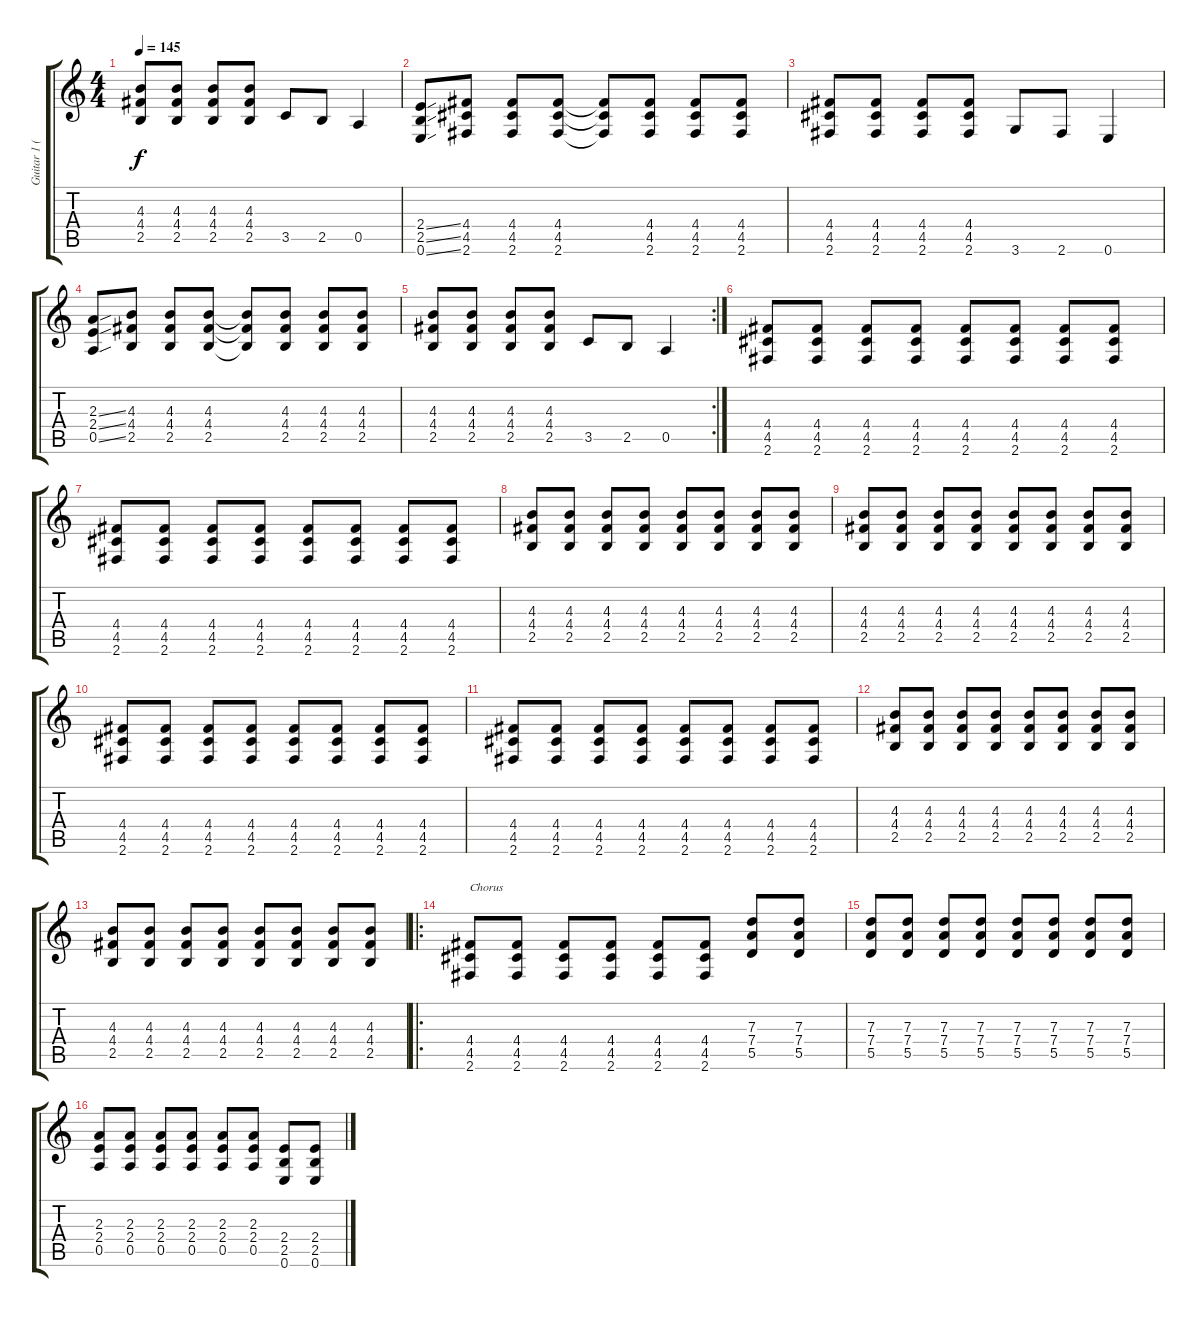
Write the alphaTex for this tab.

\track ("Guitar 1 (Rhythm)" "Guitar 1 (") {instrument distortionguitar}
\staff {score tabs}
\tuning (E4 B3 G3 D3 A2 E2) {hide}
\ts (4 4)
\tempo 145
\clef g2
\ks c
(4.3 4.4 2.5).8{dy f} (4.3 4.4 2.5).8 (4.3 4.4 2.5).8 (4.3 4.4 2.5).8 3.5.8 2.5.8 0.5.4 |
(2.4{ss} 2.5{ss} 0.6{ss}).8 (4.4 4.5 2.6).8 (4.4 4.5 2.6).8 (4.4 4.5 2.6).8 (4.4{t} 4.5{t} 2.6{t}).8 (4.4 4.5 2.6).8 (4.4 4.5 2.6).8 (4.4 4.5 2.6).8 |
(4.4 4.5 2.6).8 (4.4 4.5 2.6).8 (4.4 4.5 2.6).8 (4.4 4.5 2.6).8 3.6.8 2.6.8 0.6.4 |
(2.3{ss} 2.4{ss} 0.5{ss}).8 (4.3 4.4 2.5).8 (4.3 4.4 2.5).8 (4.3 4.4 2.5).8 (4.3{t} 4.4{t} 2.5{t}).8 (4.3 4.4 2.5).8 (4.3 4.4 2.5).8 (4.3 4.4 2.5).8 |
\rc 2
(4.3 4.4 2.5).8 (4.3 4.4 2.5).8 (4.3 4.4 2.5).8 (4.3 4.4 2.5).8 3.5.8 2.5.8 0.5.4 |
(4.4 4.5 2.6).8 (4.4 4.5 2.6).8 (4.4 4.5 2.6).8 (4.4 4.5 2.6).8 (4.4 4.5 2.6).8 (4.4 4.5 2.6).8 (4.4 4.5 2.6).8 (4.4 4.5 2.6).8 |
(4.4 4.5 2.6).8 (4.4 4.5 2.6).8 (4.4 4.5 2.6).8 (4.4 4.5 2.6).8 (4.4 4.5 2.6).8 (4.4 4.5 2.6).8 (4.4 4.5 2.6).8 (4.4 4.5 2.6).8 |
(4.3 4.4 2.5).8 (4.3 4.4 2.5).8 (4.3 4.4 2.5).8 (4.3 4.4 2.5).8 (4.3 4.4 2.5).8 (4.3 4.4 2.5).8 (4.3 4.4 2.5).8 (4.3 4.4 2.5).8 |
(4.3 4.4 2.5).8 (4.3 4.4 2.5).8 (4.3 4.4 2.5).8 (4.3 4.4 2.5).8 (4.3 4.4 2.5).8 (4.3 4.4 2.5).8 (4.3 4.4 2.5).8 (4.3 4.4 2.5).8 |
(4.4 4.5 2.6).8 (4.4 4.5 2.6).8 (4.4 4.5 2.6).8 (4.4 4.5 2.6).8 (4.4 4.5 2.6).8 (4.4 4.5 2.6).8 (4.4 4.5 2.6).8 (4.4 4.5 2.6).8 |
(4.4 4.5 2.6).8 (4.4 4.5 2.6).8 (4.4 4.5 2.6).8 (4.4 4.5 2.6).8 (4.4 4.5 2.6).8 (4.4 4.5 2.6).8 (4.4 4.5 2.6).8 (4.4 4.5 2.6).8 |
(4.3 4.4 2.5).8 (4.3 4.4 2.5).8 (4.3 4.4 2.5).8 (4.3 4.4 2.5).8 (4.3 4.4 2.5).8 (4.3 4.4 2.5).8 (4.3 4.4 2.5).8 (4.3 4.4 2.5).8 |
(4.3 4.4 2.5).8 (4.3 4.4 2.5).8 (4.3 4.4 2.5).8 (4.3 4.4 2.5).8 (4.3 4.4 2.5).8 (4.3 4.4 2.5).8 (4.3 4.4 2.5).8 (4.3 4.4 2.5).8 |
\ro
(4.4 4.5 2.6).8{txt "Chorus"} (4.4 4.5 2.6).8 (4.4 4.5 2.6).8 (4.4 4.5 2.6).8 (4.4 4.5 2.6).8 (4.4 4.5 2.6).8 (7.3 7.4 5.5).8 (7.3 7.4 5.5).8 |
(7.3 7.4 5.5).8 (7.3 7.4 5.5).8 (7.3 7.4 5.5).8 (7.3 7.4 5.5).8 (7.3 7.4 5.5).8 (7.3 7.4 5.5).8 (7.3 7.4 5.5).8 (7.3 7.4 5.5).8 |
(2.3 2.4 0.5).8 (2.3 2.4 0.5).8 (2.3 2.4 0.5).8 (2.3 2.4 0.5).8 (2.3 2.4 0.5).8 (2.3 2.4 0.5).8 (2.4 2.5 0.6).8 (2.4 2.5 0.6).8
